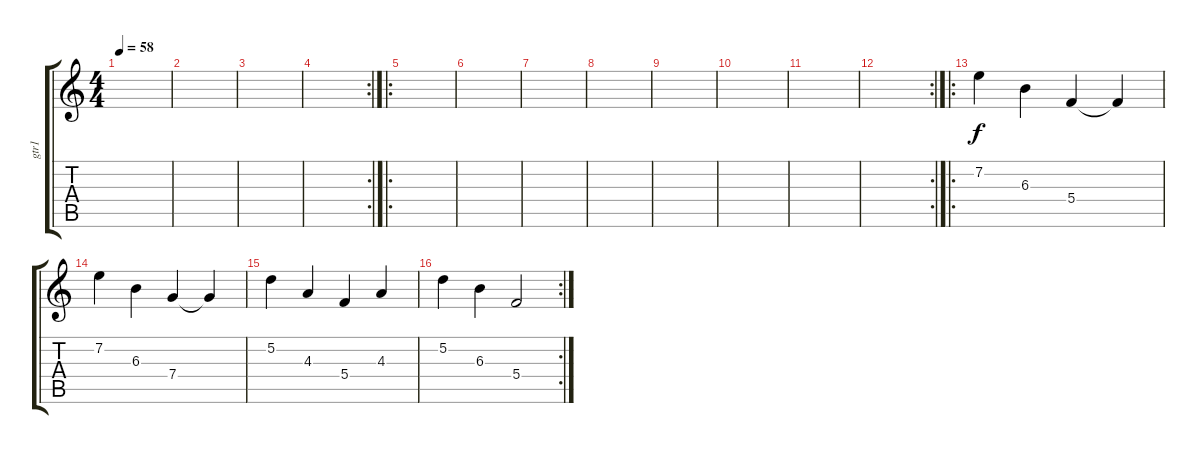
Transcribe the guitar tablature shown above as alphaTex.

\track ("gtr1" "gtr1") {instrument distortionguitar}
\staff {score tabs}
\tuning (D4 A3 F3 C3 G2 C2) {hide}
\ts (4 4)
\tempo 58
\clef g2
\ks c
|
|
|
\rc 2
|
\ro
|
|
|
|
|
|
|
\rc 2
|
\ro
7.2.4 6.3.4 5.4.4 5.4{t}.4 |
7.2.4 6.3.4 7.4.4 7.4{t}.4 |
5.2.4 4.3.4 5.4.4 4.3.4 |
\rc 2
5.2.4 6.3.4 5.4.2
